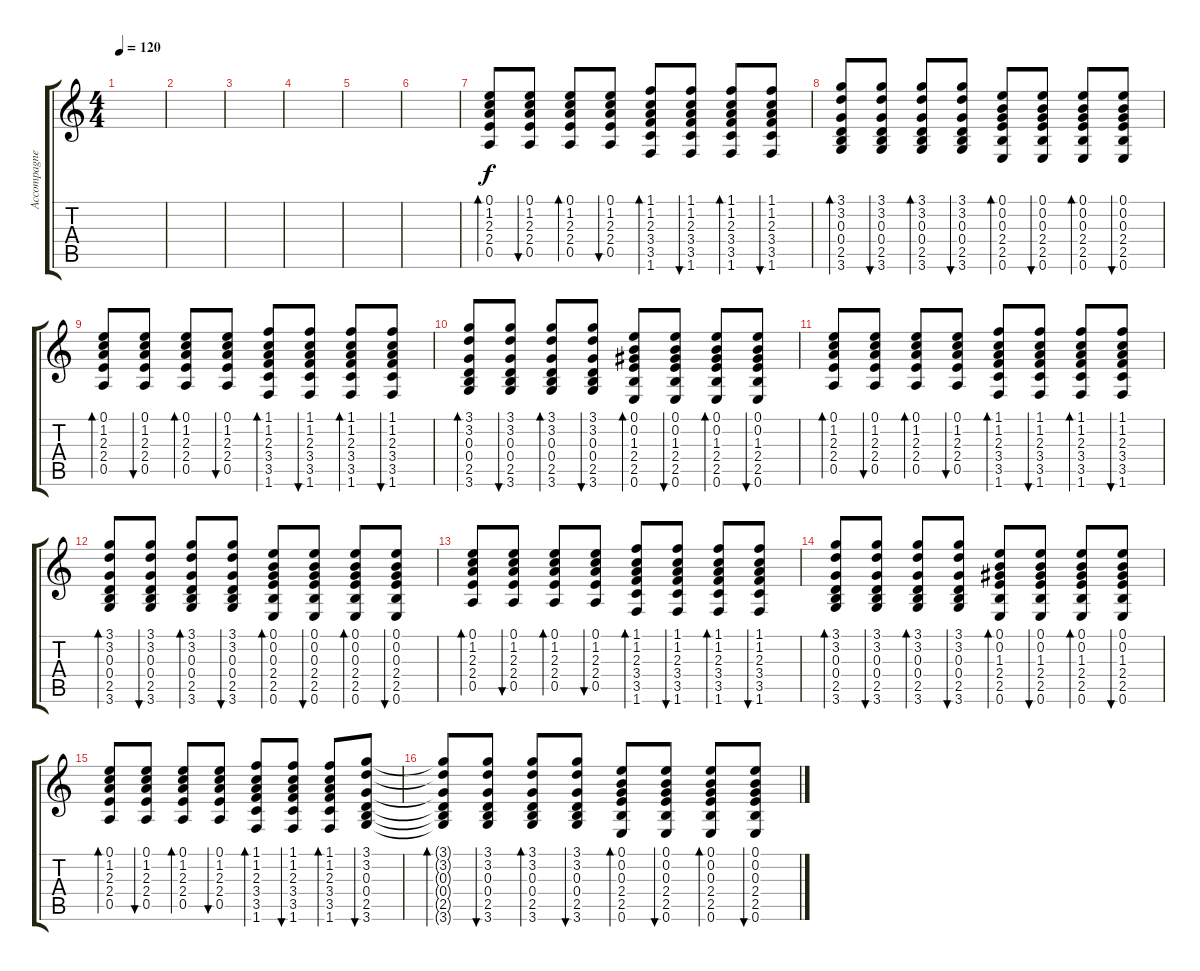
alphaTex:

\track ("Accompagnement" "Accompagne") {instrument acousticguitarnylon}
\staff {score tabs}
\tuning (E4 B3 G3 D3 A2 E2) {hide}
\ts (4 4)
\tempo 120
\clef g2
\ks c
|
|
|
|
|
|
(0.1 1.2 2.3 2.4 0.5).8{bd 60} (0.1 1.2 2.3 2.4 0.5).8{bu 60} (0.1 1.2 2.3 2.4 0.5).8{bd 60} (0.1 1.2 2.3 2.4 0.5).8{bu 60} (1.1 1.2 2.3 3.4 3.5 1.6).8{bd 60} (1.1 1.2 2.3 3.4 3.5 1.6).8{bu 60} (1.1 1.2 2.3 3.4 3.5 1.6).8{bd 60} (1.1 1.2 2.3 3.4 3.5 1.6).8{bu 60} |
(3.1 3.2 0.3 0.4 2.5 3.6).8{bd 60} (3.1 3.2 0.3 0.4 2.5 3.6).8{bu 60} (3.1 3.2 0.3 0.4 2.5 3.6).8{bd 60} (3.1 3.2 0.3 0.4 2.5 3.6).8{bu 60} (0.1 0.2 0.3 2.4 2.5 0.6).8{bd 60} (0.1 0.2 0.3 2.4 2.5 0.6).8{bu 60} (0.1 0.2 0.3 2.4 2.5 0.6).8{bd 60} (0.1 0.2 0.3 2.4 2.5 0.6).8{bu 60} |
(0.1 1.2 2.3 2.4 0.5).8{bd 60} (0.1 1.2 2.3 2.4 0.5).8{bu 60} (0.1 1.2 2.3 2.4 0.5).8{bd 60} (0.1 1.2 2.3 2.4 0.5).8{bu 60} (1.1 1.2 2.3 3.4 3.5 1.6).8{bd 60} (1.1 1.2 2.3 3.4 3.5 1.6).8{bu 60} (1.1 1.2 2.3 3.4 3.5 1.6).8{bd 60} (1.1 1.2 2.3 3.4 3.5 1.6).8{bu 60} |
(3.1 3.2 0.3 0.4 2.5 3.6).8{bd 60} (3.1 3.2 0.3 0.4 2.5 3.6).8{bu 60} (3.1 3.2 0.3 0.4 2.5 3.6).8{bd 60} (3.1 3.2 0.3 0.4 2.5 3.6).8{bu 60} (0.1 0.2 1.3 2.4 2.5 0.6).8{bd 60} (0.1 0.2 1.3 2.4 2.5 0.6).8{bu 60} (0.1 0.2 1.3 2.4 2.5 0.6).8{bd 60} (0.1 0.2 1.3 2.4 2.5 0.6).8{bu 60} |
(0.1 1.2 2.3 2.4 0.5).8{bd 60} (0.1 1.2 2.3 2.4 0.5).8{bu 60} (0.1 1.2 2.3 2.4 0.5).8{bd 60} (0.1 1.2 2.3 2.4 0.5).8{bu 60} (1.1 1.2 2.3 3.4 3.5 1.6).8{bd 60} (1.1 1.2 2.3 3.4 3.5 1.6).8{bu 60} (1.1 1.2 2.3 3.4 3.5 1.6).8{bd 60} (1.1 1.2 2.3 3.4 3.5 1.6).8{bu 60} |
(3.1 3.2 0.3 0.4 2.5 3.6).8{bd 60} (3.1 3.2 0.3 0.4 2.5 3.6).8{bu 60} (3.1 3.2 0.3 0.4 2.5 3.6).8{bd 60} (3.1 3.2 0.3 0.4 2.5 3.6).8{bu 60} (0.1 0.2 0.3 2.4 2.5 0.6).8{bd 60} (0.1 0.2 0.3 2.4 2.5 0.6).8{bu 60} (0.1 0.2 0.3 2.4 2.5 0.6).8{bd 60} (0.1 0.2 0.3 2.4 2.5 0.6).8{bu 60} |
(0.1 1.2 2.3 2.4 0.5).8{bd 60} (0.1 1.2 2.3 2.4 0.5).8{bu 60} (0.1 1.2 2.3 2.4 0.5).8{bd 60} (0.1 1.2 2.3 2.4 0.5).8{bu 60} (1.1 1.2 2.3 3.4 3.5 1.6).8{bd 60} (1.1 1.2 2.3 3.4 3.5 1.6).8{bu 60} (1.1 1.2 2.3 3.4 3.5 1.6).8{bd 60} (1.1 1.2 2.3 3.4 3.5 1.6).8{bu 60} |
(3.1 3.2 0.3 0.4 2.5 3.6).8{bd 60} (3.1 3.2 0.3 0.4 2.5 3.6).8{bu 60} (3.1 3.2 0.3 0.4 2.5 3.6).8{bd 60} (3.1 3.2 0.3 0.4 2.5 3.6).8{bu 60} (0.1 0.2 1.3 2.4 2.5 0.6).8{bd 60} (0.1 0.2 1.3 2.4 2.5 0.6).8{bu 60} (0.1 0.2 1.3 2.4 2.5 0.6).8{bd 60} (0.1 0.2 1.3 2.4 2.5 0.6).8{bu 60} |
(0.1 1.2 2.3 2.4 0.5).8{bd 60} (0.1 1.2 2.3 2.4 0.5).8{bu 60} (0.1 1.2 2.3 2.4 0.5).8{bd 60} (0.1 1.2 2.3 2.4 0.5).8{bu 60} (1.1 1.2 2.3 3.4 3.5 1.6).8{bd 60} (1.1 1.2 2.3 3.4 3.5 1.6).8{bu 60} (1.1 1.2 2.3 3.4 3.5 1.6).8{bd 60} (3.1 3.2 0.3 0.4 2.5 3.6).8{bu 60} |
(3.1{t} 3.2{t} 0.3{t} 0.4{t} 2.5{t} 3.6{t}).8{bd 60} (3.1 3.2 0.3 0.4 2.5 3.6).8{bu 60} (3.1 3.2 0.3 0.4 2.5 3.6).8{bd 60} (3.1 3.2 0.3 0.4 2.5 3.6).8{bu 60} (0.1 0.2 0.3 2.4 2.5 0.6).8{bd 60} (0.1 0.2 0.3 2.4 2.5 0.6).8{bu 60} (0.1 0.2 0.3 2.4 2.5 0.6).8{bd 60} (0.1 0.2 0.3 2.4 2.5 0.6).8{bu 60}
